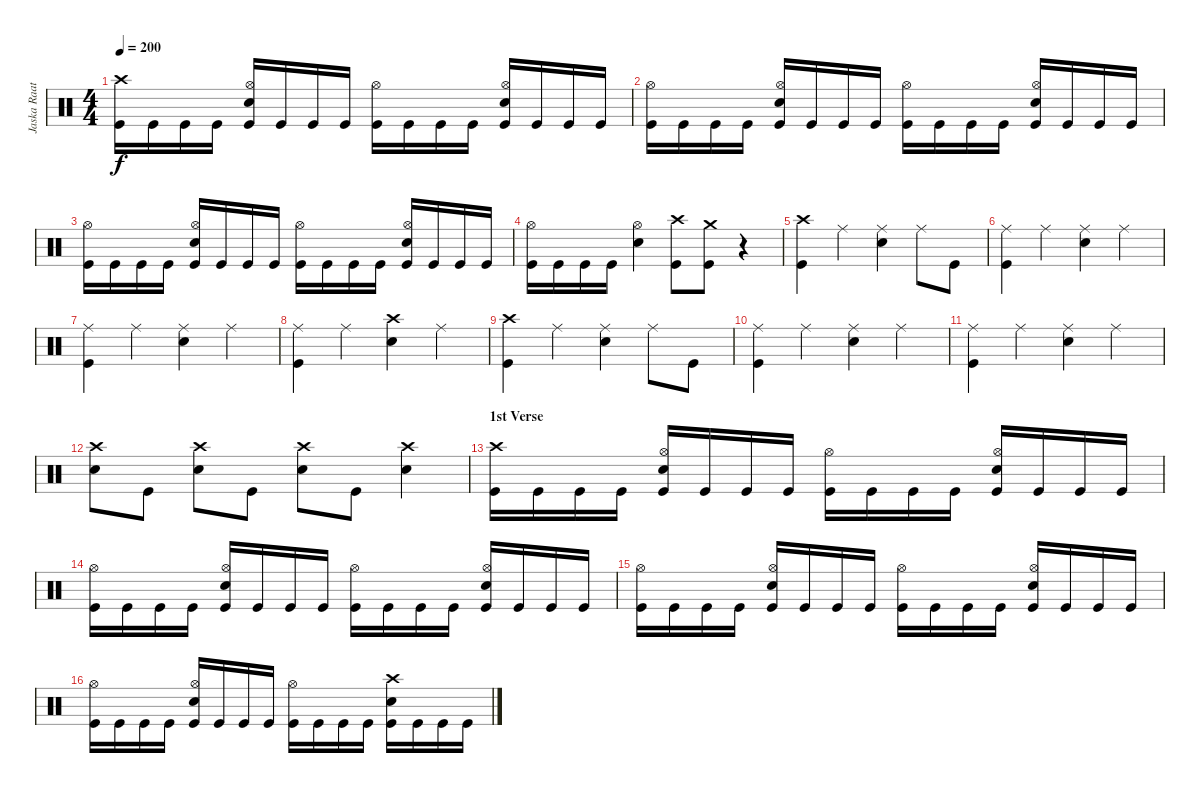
\track ("Jaska Raatikainen" "Jaska Raat") {instrument percussion}
\staff {score}
\articulation defaults
\ts (4 4)
\tempo 200
\clef neutral
\ks c
("Crash high (hit)" "Kick (hit)").16{dy f} "Kick (hit)".16 "Kick (hit)".16 "Kick (hit)".16 ("Hi-Hat (open)" "Snare (hit) 2" "Kick (hit)").16 "Kick (hit)".16 "Kick (hit)".16 "Kick (hit)".16 ("Hi-Hat (open)" "Kick (hit)").16 "Kick (hit)".16 "Kick (hit)".16 "Kick (hit)".16 ("Hi-Hat (open)" "Snare (hit) 2" "Kick (hit)").16 "Kick (hit)".16 "Kick (hit)".16 "Kick (hit)".16 |
("Hi-Hat (open)" "Kick (hit)").16 "Kick (hit)".16 "Kick (hit)".16 "Kick (hit)".16 ("Hi-Hat (open)" "Snare (hit) 2" "Kick (hit)").16 "Kick (hit)".16 "Kick (hit)".16 "Kick (hit)".16 ("Hi-Hat (open)" "Kick (hit)").16 "Kick (hit)".16 "Kick (hit)".16 "Kick (hit)".16 ("Hi-Hat (open)" "Snare (hit) 2" "Kick (hit)").16 "Kick (hit)".16 "Kick (hit)".16 "Kick (hit)".16 |
("Hi-Hat (open)" "Kick (hit)").16 "Kick (hit)".16 "Kick (hit)".16 "Kick (hit)".16 ("Hi-Hat (open)" "Snare (hit) 2" "Kick (hit)").16 "Kick (hit)".16 "Kick (hit)".16 "Kick (hit)".16 ("Hi-Hat (open)" "Kick (hit)").16 "Kick (hit)".16 "Kick (hit)".16 "Kick (hit)".16 ("Hi-Hat (open)" "Snare (hit) 2" "Kick (hit)").16 "Kick (hit)".16 "Kick (hit)".16 "Kick (hit)".16 |
("Hi-Hat (open)" "Kick (hit)").16 "Kick (hit)".16 "Kick (hit)".16 "Kick (hit)".16 ("Hi-Hat (open)" "Snare (hit) 2").4 ("Crash high (hit)" "Kick (hit)").8 ("Crash medium (hit)" "Kick (hit)").8 r.4 |
("Crash high (hit)" "Kick (hit)").4 "Ride (middle)".4 ("Ride (middle)" "Snare (hit) 2").4 "Ride (middle)".8 "Kick (hit)".8 |
("Ride (middle)" "Kick (hit)").4 "Ride (middle)".4 ("Ride (middle)" "Snare (hit) 2").4 "Ride (middle)".4 |
("Ride (middle)" "Kick (hit)").4 "Ride (middle)".4 ("Ride (middle)" "Snare (hit) 2").4 "Ride (middle)".4 |
("Ride (middle)" "Kick (hit)").4 "Ride (middle)".4 ("Crash high (hit)" "Snare (hit) 2").4 "Ride (middle)".4 |
("Crash high (hit)" "Kick (hit)").4 "Ride (middle)".4 ("Ride (middle)" "Snare (hit) 2").4 "Ride (middle)".8 "Kick (hit)".8 |
("Ride (middle)" "Kick (hit)").4 "Ride (middle)".4 ("Ride (middle)" "Snare (hit) 2").4 "Ride (middle)".4 |
("Ride (middle)" "Kick (hit)").4 "Ride (middle)".4 ("Ride (middle)" "Snare (hit) 2").4 "Ride (middle)".4 |
("Crash high (hit)" "Snare (hit) 2").8 "Kick (hit)".8 ("Crash high (hit)" "Snare (hit) 2").8 "Kick (hit)".8 ("Crash high (hit)" "Snare (hit) 2").8 "Kick (hit)".8 ("Crash high (hit)" "Snare (hit) 2").4 |
\section ("" "1st Verse")
("Crash high (hit)" "Kick (hit)").16 "Kick (hit)".16 "Kick (hit)".16 "Kick (hit)".16 ("Hi-Hat (open)" "Snare (hit) 2" "Kick (hit)").16 "Kick (hit)".16 "Kick (hit)".16 "Kick (hit)".16 ("Hi-Hat (open)" "Kick (hit)").16 "Kick (hit)".16 "Kick (hit)".16 "Kick (hit)".16 ("Hi-Hat (open)" "Snare (hit) 2" "Kick (hit)").16 "Kick (hit)".16 "Kick (hit)".16 "Kick (hit)".16 |
("Hi-Hat (open)" "Kick (hit)").16 "Kick (hit)".16 "Kick (hit)".16 "Kick (hit)".16 ("Hi-Hat (open)" "Snare (hit) 2" "Kick (hit)").16 "Kick (hit)".16 "Kick (hit)".16 "Kick (hit)".16 ("Hi-Hat (open)" "Kick (hit)").16 "Kick (hit)".16 "Kick (hit)".16 "Kick (hit)".16 ("Hi-Hat (open)" "Snare (hit) 2" "Kick (hit)").16 "Kick (hit)".16 "Kick (hit)".16 "Kick (hit)".16 |
("Hi-Hat (open)" "Kick (hit)").16 "Kick (hit)".16 "Kick (hit)".16 "Kick (hit)".16 ("Hi-Hat (open)" "Snare (hit) 2" "Kick (hit)").16 "Kick (hit)".16 "Kick (hit)".16 "Kick (hit)".16 ("Hi-Hat (open)" "Kick (hit)").16 "Kick (hit)".16 "Kick (hit)".16 "Kick (hit)".16 ("Hi-Hat (open)" "Snare (hit) 2" "Kick (hit)").16 "Kick (hit)".16 "Kick (hit)".16 "Kick (hit)".16 |
("Hi-Hat (open)" "Kick (hit)").16 "Kick (hit)".16 "Kick (hit)".16 "Kick (hit)".16 ("Hi-Hat (open)" "Snare (hit) 2" "Kick (hit)").16 "Kick (hit)".16 "Kick (hit)".16 "Kick (hit)".16 ("Hi-Hat (open)" "Kick (hit)").16 "Kick (hit)".16 "Kick (hit)".16 "Kick (hit)".16 ("Crash high (hit)" "Snare (hit) 2" "Kick (hit)").16 "Kick (hit)".16 "Kick (hit)".16 "Kick (hit)".16
